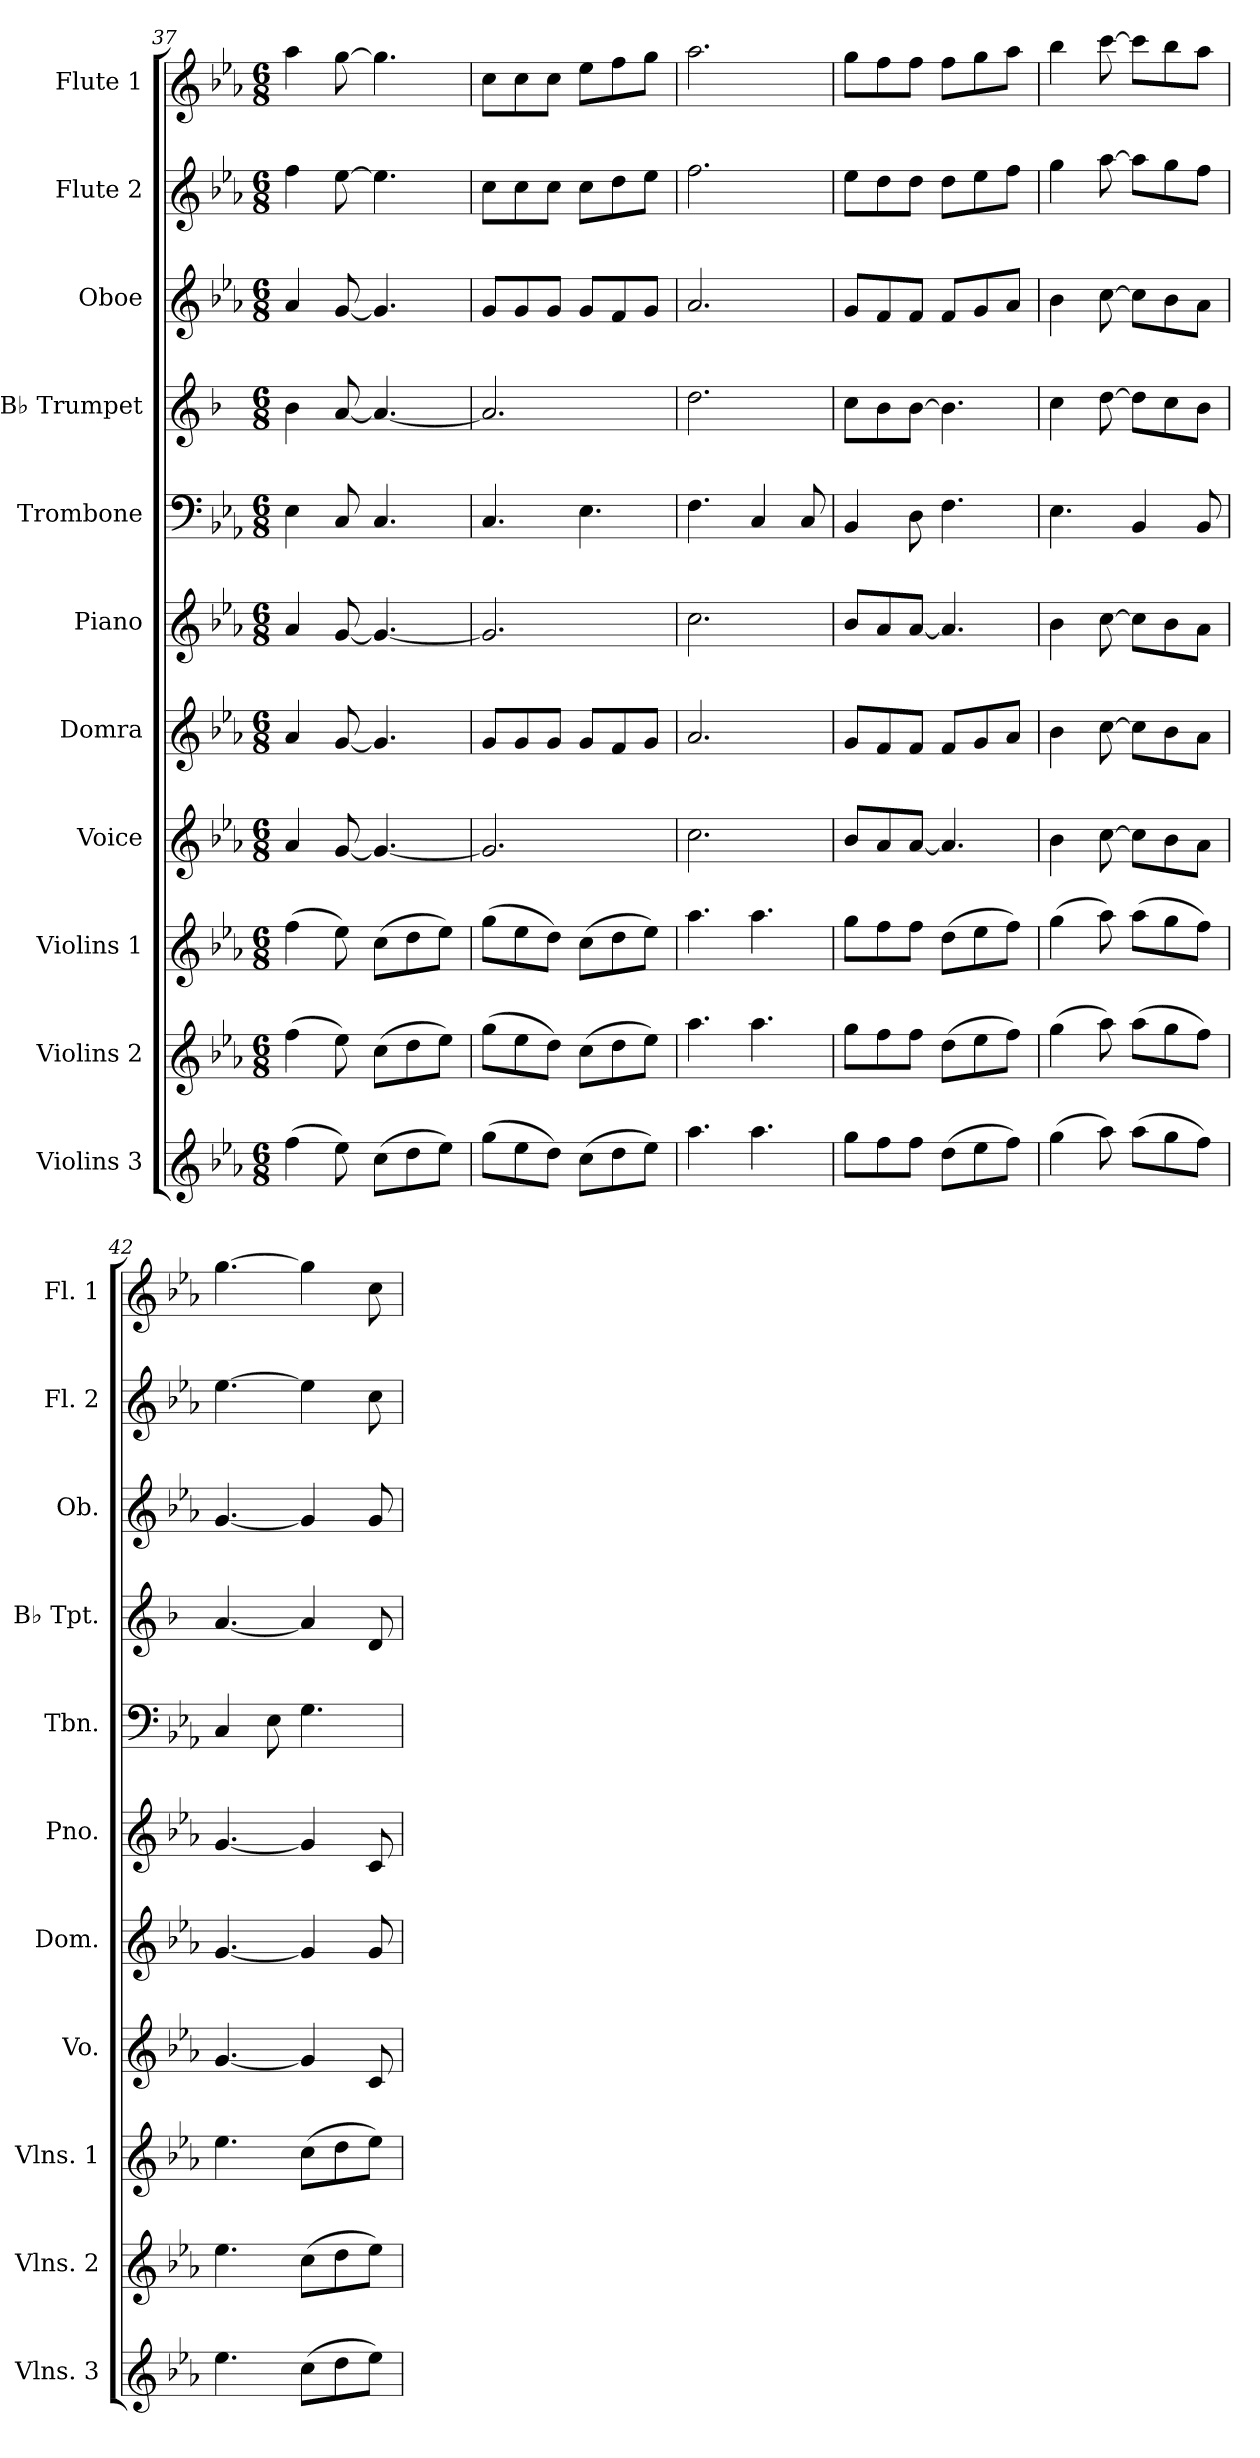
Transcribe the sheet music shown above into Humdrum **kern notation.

**kern	**kern	**kern	**kern	**kern	**kern	**kern	**kern	**kern	**kern	**kern
*part11	*part10	*part9	*part8	*part7	*part6	*part5	*part4	*part3	*part2	*part1
*staff11	*staff10	*staff9	*staff8	*staff7	*staff6	*staff5	*staff4	*staff3	*staff2	*staff1
*I"Violins 3	*I"Violins 2	*I"Violins 1	*I"Voice	*I"Domra	*I"Piano	*I"Trombone	*I"B♭ Trumpet	*I"Oboe	*I"Flute 2	*I"Flute 1
*I'Vlns. 3	*I'Vlns. 2	*I'Vlns. 1	*I'Vo.	*I'Dom.	*I'Pno.	*I'Tbn.	*I'B♭ Tpt.	*I'Ob.	*I'Fl. 2	*I'Fl. 1
*clefG2	*clefG2	*clefG2	*clefG2	*clefG2	*clefG2	*clefF4	*clefG2	*clefG2	*clefG2	*clefG2
*	*	*	*	*	*	*	*ITrd1c2	*	*	*
*k[b-e-a-]	*k[b-e-a-]	*k[b-e-a-]	*k[b-e-a-]	*k[b-e-a-]	*k[b-e-a-]	*k[b-e-a-]	*k[b-e-a-]	*k[b-e-a-]	*k[b-e-a-]	*k[b-e-a-]
*M6/8	*M6/8	*M6/8	*M6/8	*M6/8	*M6/8	*M6/8	*M6/8	*M6/8	*M6/8	*M6/8
=37	=37	=37	=37	=37	=37	=37	=37	=37	=37	=37
(>4ff\	(>4ff\	(>4ff\	4a-/	4a-/	4a-/	4E-\	4a-\	4a-/	4ff\	4aa-\
8ee-\)	8ee-\)	8ee-\)	[8g/	[8g/	[8g/	8C/	[8g/	[8g/	[8ee-\	[8gg\
(>8cc\L	(>8cc\L	(>8cc\L	4.g/_	4.g/]	4.g/_	4.C/	4.g/_	4.g/]	4.ee-\]	4.gg\]
8dd\	8dd\	8dd\	.	.	.	.	.	.	.	.
8ee-\J)	8ee-\J)	8ee-\J)	.	.	.	.	.	.	.	.
!!LO:PB:g=z
=38	=38	=38	=38	=38	=38	=38	=38	=38	=38	=38
(>8gg\L	(>8gg\L	(>8gg\L	2.g/]	8g/L	2.g/]	4.C/	2.g/]	8g/L	8cc\L	8cc\L
8ee-\	8ee-\	8ee-\	.	8g/	.	.	.	8g/	8cc\	8cc\
8dd\J)	8dd\J)	8dd\J)	.	8g/J	.	.	.	8g/J	8cc\J	8cc\J
(>8cc\L	(>8cc\L	(>8cc\L	.	8g/L	.	4.E-\	.	8g/L	8cc\L	8ee-\L
8dd\	8dd\	8dd\	.	8f/	.	.	.	8f/	8dd\	8ff\
8ee-\J)	8ee-\J)	8ee-\J)	.	8g/J	.	.	.	8g/J	8ee-\J	8gg\J
=39	=39	=39	=39	=39	=39	=39	=39	=39	=39	=39
4.aa-\	4.aa-\	4.aa-\	2.cc\	2.a-/	2.cc\	4.F\	2.cc\	2.a-/	2.ff\	2.aa-\
4.aa-\	4.aa-\	4.aa-\	.	.	.	4C/	.	.	.	.
.	.	.	.	.	.	8C/	.	.	.	.
=40	=40	=40	=40	=40	=40	=40	=40	=40	=40	=40
8gg\L	8gg\L	8gg\L	8b-/L	8g/L	8b-/L	4BB-/	8b-\L	8g/L	8ee-\L	8gg\L
8ff\	8ff\	8ff\	8a-/	8f/	8a-/	.	8a-\	8f/	8dd\	8ff\
8ff\J	8ff\J	8ff\J	[8a-/J	8f/J	[8a-/J	8D\	[8a-\J	8f/J	8dd\J	8ff\J
(>8dd\L	(>8dd\L	(>8dd\L	4.a-/]	8f/L	4.a-/]	4.F\	4.a-\]	8f/L	8dd\L	8ff\L
8ee-\	8ee-\	8ee-\	.	8g/	.	.	.	8g/	8ee-\	8gg\
8ff\J)	8ff\J)	8ff\J)	.	8a-/J	.	.	.	8a-/J	8ff\J	8aa-\J
=41	=41	=41	=41	=41	=41	=41	=41	=41	=41	=41
(>4gg\	(>4gg\	(>4gg\	4b-\	4b-\	4b-\	4.E-\	4b-\	4b-\	4gg\	4bb-\
8aa-\)	8aa-\)	8aa-\)	[8cc\	[8cc\	[8cc\	.	[8cc\	[8cc\	[8aa-\	[8ccc\
(>8aa-\L	(>8aa-\L	(>8aa-\L	8cc\L]	8cc\L]	8cc\L]	4BB-/	8cc\L]	8cc\L]	8aa-\L]	8ccc\L]
8gg\	8gg\	8gg\	8b-\	8b-\	8b-\	.	8b-\	8b-\	8gg\	8bb-\
8ff\J)	8ff\J)	8ff\J)	8a-\J	8a-\J	8a-\J	8BB-/	8a-\J	8a-\J	8ff\J	8aa-\J
=42	=42	=42	=42	=42	=42	=42	=42	=42	=42	=42
4.ee-\	4.ee-\	4.ee-\	[4.g/	[4.g/	[4.g/	4C/	[4.g/	[4.g/	[4.ee-\	[4.gg\
.	.	.	.	.	.	8E-\	.	.	.	.
(>8cc\L	(>8cc\L	(>8cc\L	4g/]	4g/]	4g/]	4.G\	4g/]	4g/]	4ee-\]	4gg\]
8dd\	8dd\	8dd\	.	.	.	.	.	.	.	.
8ee-\J)	8ee-\J)	8ee-\J)	8c/	8g/	8c/	.	8c/	8g/	8cc\	8cc\
=	=	=	=	=	=	=	=	=	=	=
*-	*-	*-	*-	*-	*-	*-	*-	*-	*-	*-
